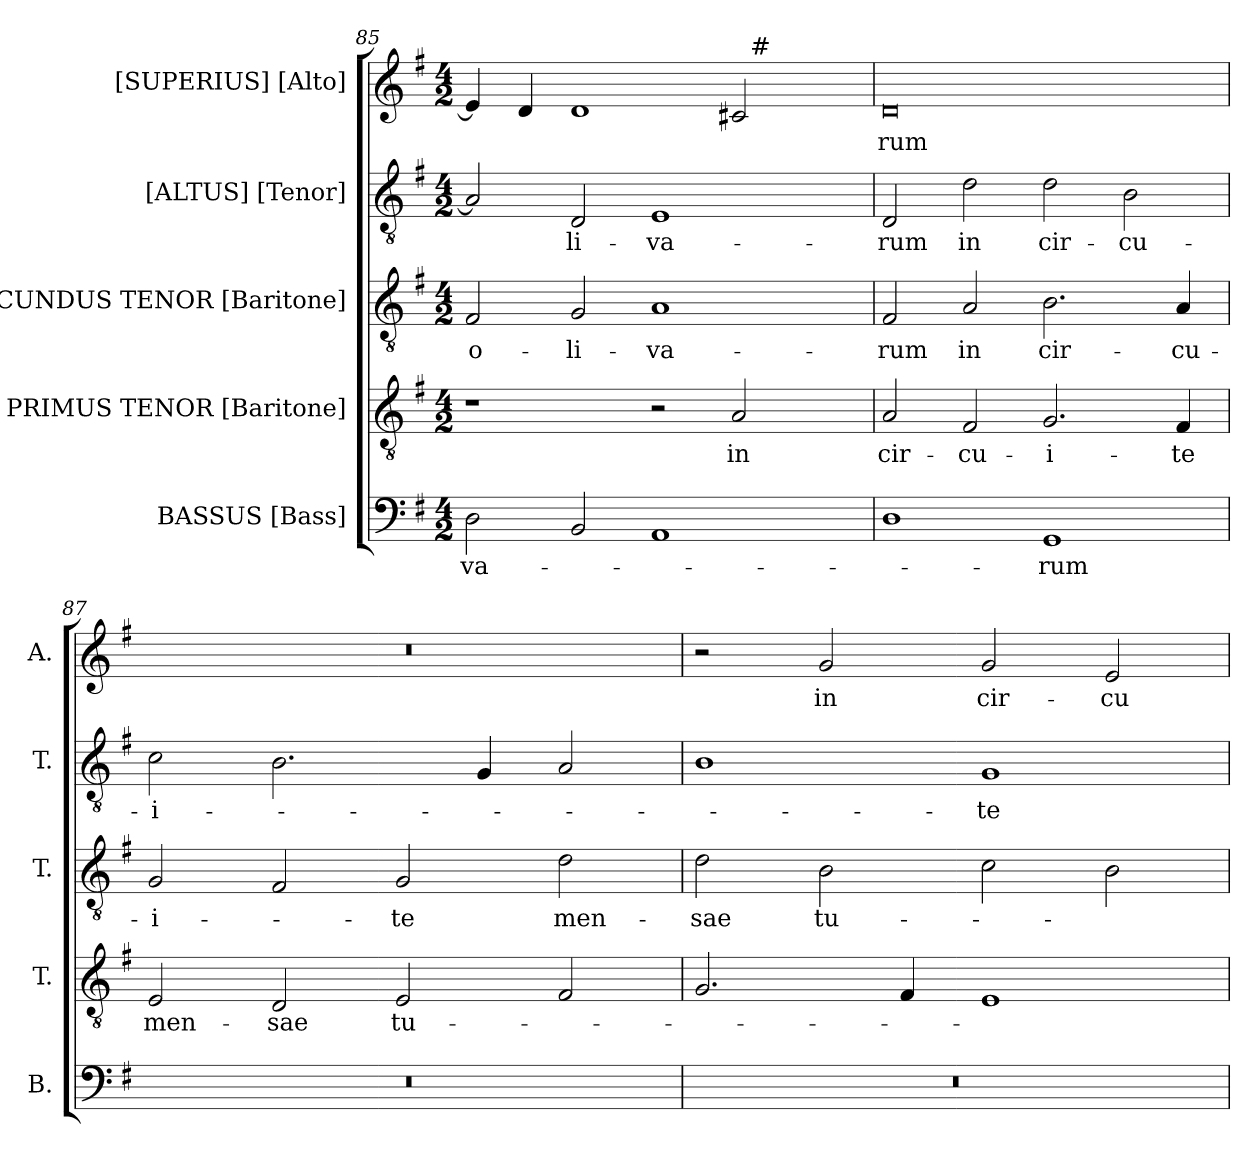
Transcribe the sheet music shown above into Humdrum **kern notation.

**kern	**text	**kern	**text	**kern	**text	**kern	**text	**kern	**text
*part5	*part5	*part4	*part4	*part3	*part3	*part2	*part2	*part1	*part1
*staff5	*staff5	*staff4	*staff4	*staff3	*staff3	*staff2	*staff2	*staff1	*staff1
*I"BASSUS [Bass]	*	*I"PRIMUS TENOR [Baritone]	*	*I"SECUNDUS TENOR [Baritone]	*	*I"[ALTUS] [Tenor]	*	*I"[SUPERIUS] [Alto]	*
*I'B.	*	*I'T.	*	*I'T.	*	*I'T.	*	*I'A.	*
!!LO:LB:g=z
*clefF4	*	*clefGv2	*	*clefGv2	*	*clefGv2	*	*clefG2	*
*	*	*ITrd7c12	*	*ITrd7c12	*	*ITrd7c12	*	*	*
*k[f#]	*	*k[f#]	*	*k[f#]	*	*k[f#]	*	*k[f#]	*
*G:	*	*G:	*	*G:	*	*G:	*	*G:	*
*M4/2	*	*M4/2	*	*M4/2	*	*M4/2	*	*M4/2	*
=85	=85	=85	=85	=85	=85	=85	=85	=85	=85
!	!LO:LY:b:color=#000000	!	!	!	!	!	!	!	!
!	!	!	!	!	!LO:LY:b:color=#000000	!	!	!	!
*	*	*	*	*	*	*	*	*^	*
2Di\	-va-	1r	.	2FF#i/	o-	2AAi/]	.	4ei/]	1ryy	.
.	.	.	.	.	.	.	.	4di/	.	.
!	!	!	!	!	!LO:LY:b:color=#000000	!	!	!	!	!
!	!	!	!	!	!	!	!LO:LY:b:color=#000000	!	!	!
2BBi/	.	.	.	2GGi/	-li-	2DDi/	-li-	1di	.	.
!	!	!	!	!	!LO:LY:b:color=#000000	!	!	!	!	!
!	!	!	!	!	!	!	!LO:LY:b:color=#000000	!	!	!
1AAi	.	2r	.	1AAi	-va-	1EEi	-va-	.	2ryy	.
!	!	!	!LO:LY:b:color=#000000	!	!	!	!	!	!	!
.	.	2AAi/	in	.	.	.	.	2c#i/	32ryy	.
.	.	.	.	.	.	.	.	.	256ryy	.
!	!	!	!	!	!	!	!	!	!LO:TX:a:t=#	!
.	.	.	.	.	.	.	.	.	4ryy	.
.	.	.	.	.	.	.	.	.	8ryy	.
.	.	.	.	.	.	.	.	.	16ryy	.
.	.	.	.	.	.	.	.	.	64..ryy	.
*	*	*	*	*	*	*	*	*v	*v	*
=86	=86	=86	=86	=86	=86	=86	=86	=86	=86
*	*	*	*	*	*	*	*	*^	*
!	!	!	!LO:LY:b:color=#000000	!	!	!	!	!	!	!
*	*	*	*	*	*	*	*	*v	*v	*
*	*	*	*	*	*	*	*	*^	*
!	!	!	!	!	!LO:LY:b:color=#000000	!	!	!	!	!
*	*	*	*	*	*	*	*	*v	*v	*
*	*	*	*	*	*	*	*	*^	*
!	!	!	!	!	!	!	!LO:LY:b:color=#000000	!	!	!
*	*	*	*	*	*	*	*	*v	*v	*
*	*	*	*	*	*	*	*	*^	*
!	!	!	!	!	!	!	!	!	!	!LO:LY:b:color=#000000
*	*	*	*	*	*	*	*	*v	*v	*
1Di	.	2AAi/	cir-	2FF#i/	-rum	2DDi/	-rum	0di	-rum
!	!	!	!LO:LY:b:color=#000000	!	!	!	!	!	!
!	!	!	!	!	!LO:LY:b:color=#000000	!	!	!	!
!	!	!	!	!	!	!	!LO:LY:b:color=#000000	!	!
.	.	2FF#i/	-cu-	2AAi/	in	2Di\	in	.	.
!	!LO:LY:b:color=#000000	!	!	!	!	!	!	!	!
!	!	!	!LO:LY:b:color=#000000	!	!	!	!	!	!
!	!	!	!	!	!LO:LY:b:color=#000000	!	!	!	!
!	!	!	!	!	!	!	!LO:LY:b:color=#000000	!	!
1GGi	-rum	2.GGi/	-i-	2.BBi\	cir-	2Di\	cir-	.	.
!	!	!	!	!	!	!	!LO:LY:b:color=#000000	!	!
.	.	.	.	.	.	2BBi\	-cu-	.	.
!	!	!	!LO:LY:b:color=#000000	!	!	!	!	!	!
!	!	!	!	!	!LO:LY:b:color=#000000	!	!	!	!
.	.	4FF#i/	-te	4AAi/	-cu-	.	.	.	.
=87	=87	=87	=87	=87	=87	=87	=87	=87	=87
!LO:N:vis=1	!	!	!	!	!	!	!	!	!
!	!	!	!LO:LY:b:color=#000000	!	!	!	!	!	!
!	!	!	!	!	!LO:LY:b:color=#000000	!	!	!	!
!	!	!	!	!	!	!	!LO:LY:b:color=#000000	!LO:N:vis=1	!
0r	.	2EEi/	men-	2GGi/	-i-	2Ci\	-i-	0r	.
!	!	!	!LO:LY:b:color=#000000	!	!	!	!	!	!
.	.	2DDi/	-sae	2FF#i/	.	2.BBi\	.	.	.
!	!	!	!LO:LY:b:color=#000000	!	!	!	!	!	!
!	!	!	!	!	!LO:LY:b:color=#000000	!	!	!	!
.	.	2EEi/	tu-	2GGi/	-te	.	.	.	.
.	.	.	.	.	.	4GGi/	.	.	.
!	!	!	!	!	!LO:LY:b:color=#000000	!	!	!	!
.	.	2FF#i/	.	2Di\	men-	2AAi/	.	.	.
=88	=88	=88	=88	=88	=88	=88	=88	=88	=88
!LO:N:vis=1	!	!	!	!	!	!	!	!	!
!	!	!	!	!	!LO:LY:b:color=#000000	!	!	!	!
0r	.	2.GGi/	.	2Di\	-sae	1BBi	.	2r	.
!	!	!	!	!	!LO:LY:b:color=#000000	!	!	!	!
!	!	!	!	!	!	!	!	!	!LO:LY:b:color=#000000
.	.	.	.	2BBi\	tu-	.	.	2gi/	in
.	.	4FF#i/	.	.	.	.	.	.	.
!	!	!	!	!	!	!	!LO:LY:b:color=#000000	!	!
!	!	!	!	!	!	!	!	!	!LO:LY:b:color=#000000
.	.	1EEi	.	2Ci\	.	1GGi	-te	2gi/	cir-
!	!	!	!	!	!	!	!	!	!LO:LY:b:color=#000000
.	.	.	.	2BBi\	.	.	.	2ei/	-cu-
=	=	=	=	=	=	=	=	=	=
*-	*-	*-	*-	*-	*-	*-	*-	*-	*-
